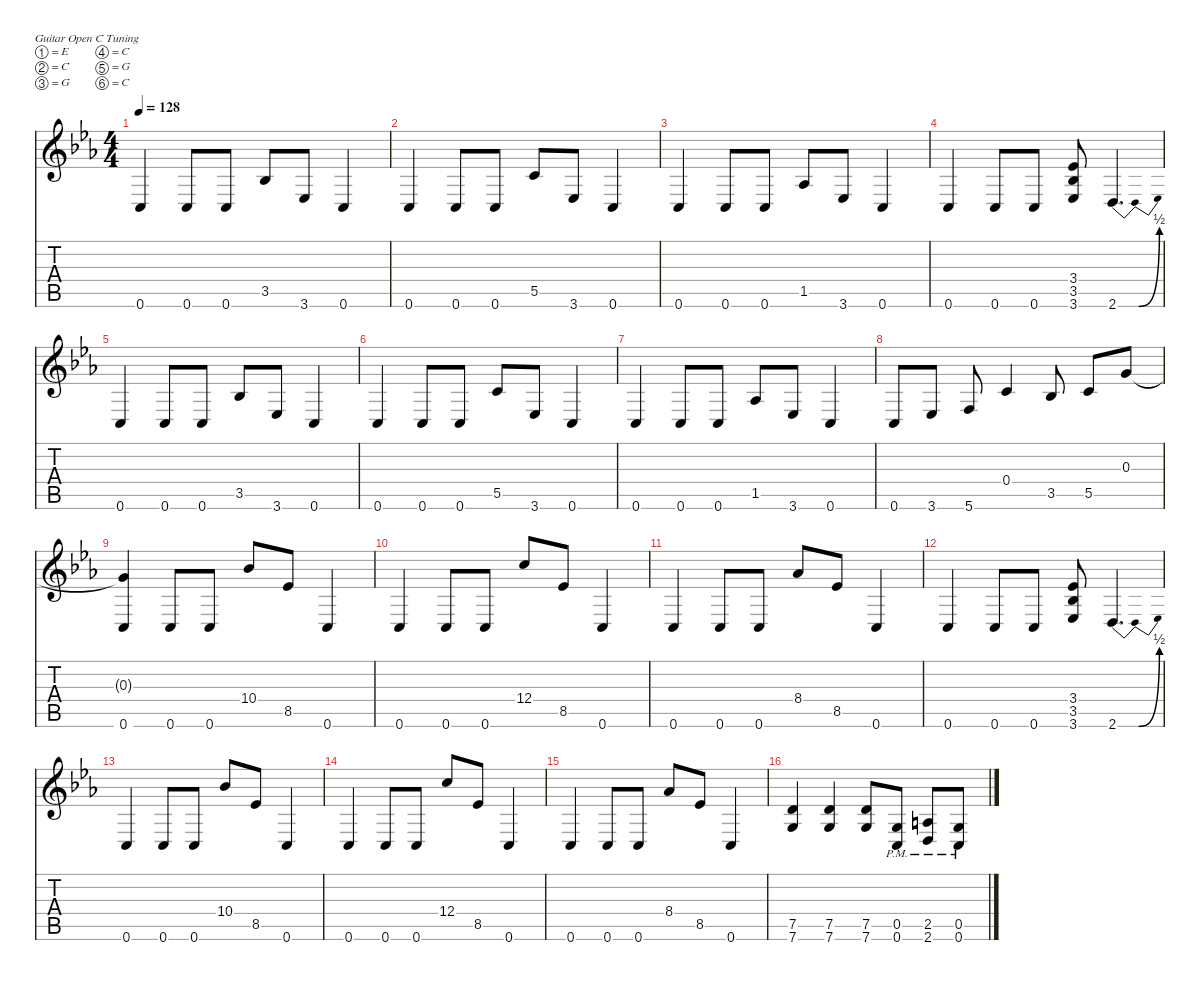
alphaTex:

\defaultSystemsLayout 4
\hideDynamics
\bracketExtendMode nobrackets
\singleTrackTrackNamePolicy hidden
\multiTrackTrackNamePolicy hidden
\firstSystemTrackNameMode fullname
\firstSystemTrackNameOrientation horizontal
\otherSystemsTrackNameOrientation horizontal
\track ("Guitar 1" "dist.guit.") {instrument distortionguitar}
\staff {score tabs}
\tuning (E4 C4 G3 C3 G2 C2)
\ts (4 4)
\tempo 128
\clef g2
\ks cminor
0.6{acc forcenatural}.4{dy f beam Up} 0.6{acc forcenatural}.8{beam Up} 0.6{acc forcenatural}.8{beam Up} 3.5{acc b}.8{beam Up} 3.6{acc b}.8{beam Up} 0.6{acc forcenatural}.4{beam Up} |
0.6{acc forcenatural}.4{beam Up} 0.6{acc forcenatural}.8{beam Up} 0.6{acc forcenatural}.8{beam Up} 5.5{acc forcenatural}.8{beam Up} 3.6{acc b}.8{beam Up} 0.6{acc forcenatural}.4{beam Up} |
0.6{acc forcenatural}.4{beam Up} 0.6{acc forcenatural}.8{beam Up} 0.6{acc forcenatural}.8{beam Up} 1.5{acc b}.8{beam Up} 3.6{acc b}.8{beam Up} 0.6{acc forcenatural}.4{beam Up} |
0.6{acc forcenatural}.4{beam Up} 0.6{acc forcenatural}.8{beam Up} 0.6{acc forcenatural}.8{beam Up} (3.4{acc b} 3.5{acc b} 3.6{acc b}).8{beam Up} 2.6{be (bendrelease 0 0 30 2 30 2 15 0) acc forcenatural}.4{d beam Up} |
0.6{acc forcenatural}.4{beam Up} 0.6{acc forcenatural}.8{beam Up} 0.6{acc forcenatural}.8{beam Up} 3.5{acc b}.8{beam Up} 3.6{acc b}.8{beam Up} 0.6{acc forcenatural}.4{beam Up} |
0.6{acc forcenatural}.4{beam Up} 0.6{acc forcenatural}.8{beam Up} 0.6{acc forcenatural}.8{beam Up} 5.5{acc forcenatural}.8{beam Up} 3.6{acc b}.8{beam Up} 0.6{acc forcenatural}.4{beam Up} |
0.6{acc forcenatural}.4{beam Up} 0.6{acc forcenatural}.8{beam Up} 0.6{acc forcenatural}.8{beam Up} 1.5{acc b}.8{beam Up} 3.6{acc b}.8{beam Up} 0.6{acc forcenatural}.4{beam Up} |
0.6{acc forcenatural}.8{beam Up} 3.6{acc b}.8{beam Up} 5.6{acc forcenatural}.8{beam Up} 0.4{acc forcenatural}.4{beam Up} 3.5{acc b}.8{beam Up} 5.5{acc forcenatural}.8{beam Up} 0.3{acc forcenatural}.8{beam Up} |
(0.3{t acc forcenatural} 0.6{acc forcenatural}).4{beam Up} 0.6{acc forcenatural}.8{beam Up} 0.6{acc forcenatural}.8{beam Up} 10.4{acc b}.8{beam Up} 8.5{acc b}.8{beam Up} 0.6{acc forcenatural}.4{beam Up} |
0.6{acc forcenatural}.4{beam Up} 0.6{acc forcenatural}.8{beam Up} 0.6{acc forcenatural}.8{beam Up} 12.4{acc forcenatural}.8{beam Up} 8.5{acc b}.8{beam Up} 0.6{acc forcenatural}.4{beam Up} |
0.6{acc forcenatural}.4{beam Up} 0.6{acc forcenatural}.8{beam Up} 0.6{acc forcenatural}.8{beam Up} 8.4{acc b}.8{beam Up} 8.5{acc b}.8{beam Up} 0.6{acc forcenatural}.4{beam Up} |
0.6{acc forcenatural}.4{beam Up} 0.6{acc forcenatural}.8{beam Up} 0.6{acc forcenatural}.8{beam Up} (3.4{acc b} 3.5{acc b} 3.6{acc b}).8{beam Up} 2.6{be (bendrelease 0 0 30 2 30 2 15 0) acc forcenatural}.4{d beam Up} |
0.6{acc forcenatural}.4{beam Up} 0.6{acc forcenatural}.8{beam Up} 0.6{acc forcenatural}.8{beam Up} 10.4{acc b}.8{beam Up} 8.5{acc b}.8{beam Up} 0.6{acc forcenatural}.4{beam Up} |
0.6{acc forcenatural}.4{beam Up} 0.6{acc forcenatural}.8{beam Up} 0.6{acc forcenatural}.8{beam Up} 12.4{acc forcenatural}.8{beam Up} 8.5{acc b}.8{beam Up} 0.6{acc forcenatural}.4{beam Up} |
0.6{acc forcenatural}.4{beam Up} 0.6{acc forcenatural}.8{beam Up} 0.6{acc forcenatural}.8{beam Up} 8.4{acc b}.8{beam Up} 8.5{acc b}.8{beam Up} 0.6{acc forcenatural}.4{beam Up} |
(7.5{acc forcenatural} 7.6{acc forcenatural}).4{beam Up} (7.5{acc forcenatural} 7.6{acc forcenatural}).4{beam Up} (7.5{acc forcenatural} 7.6{acc forcenatural}).8{beam Up} (0.5{pm acc forcenatural} 0.6{pm acc forcenatural}).8{beam Up} (2.5{pm acc forcenatural} 2.6{pm acc forcenatural}).8{beam Up} (0.5{pm acc forcenatural} 0.6{pm acc forcenatural}).8{beam Up}
